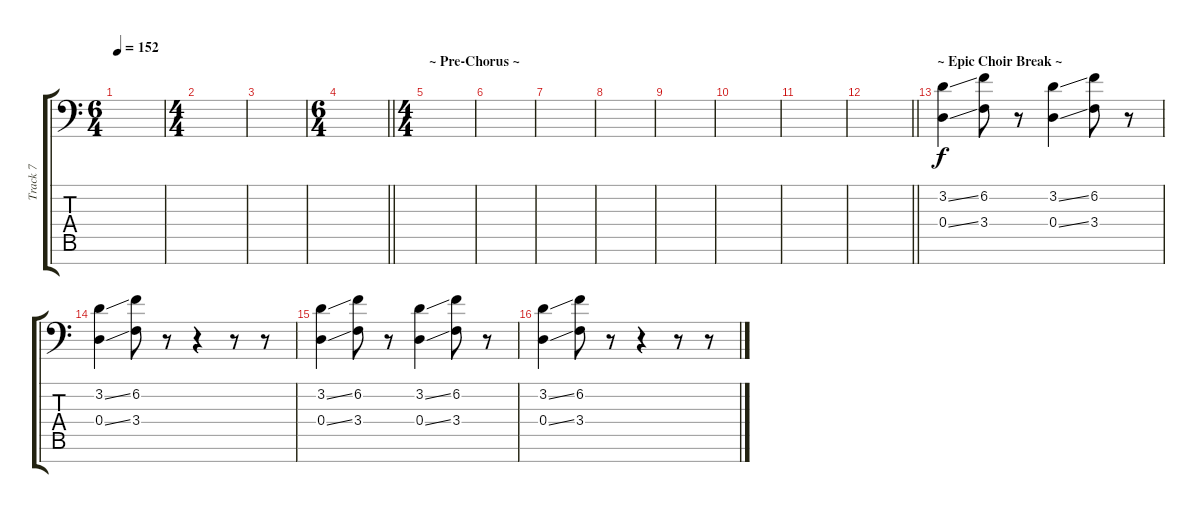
\track ("Track 7" "Track 7") {instrument frenchhorn}
\staff {score tabs}
\tuning (E4 B3 G3 D3 A2 E2 A1) {hide}
\ts (6 4)
\tempo 152
\clef f4
\ks c
|
\ts (4 4)
|
|
\ts (6 4)
\barLineRight lightlight
|
\ts (4 4)
\section ("" "~ Pre-Chorus ~")
|
|
|
|
|
|
|
\barLineRight lightlight
|
\section ("" "~ Epic Choir Break ~")
(3.2{ss} 0.4{ss}).4 (6.2 3.4).8 r.8 (3.2{ss} 0.4{ss}).4 (6.2 3.4).8 r.8 |
(3.2{ss} 0.4{ss}).4 (6.2 3.4).8 r.8 r.4 r.8 r.8 |
(3.2{ss} 0.4{ss}).4 (6.2 3.4).8 r.8 (3.2{ss} 0.4{ss}).4 (6.2 3.4).8 r.8 |
(3.2{ss} 0.4{ss}).4 (6.2 3.4).8 r.8 r.4 r.8 r.8
